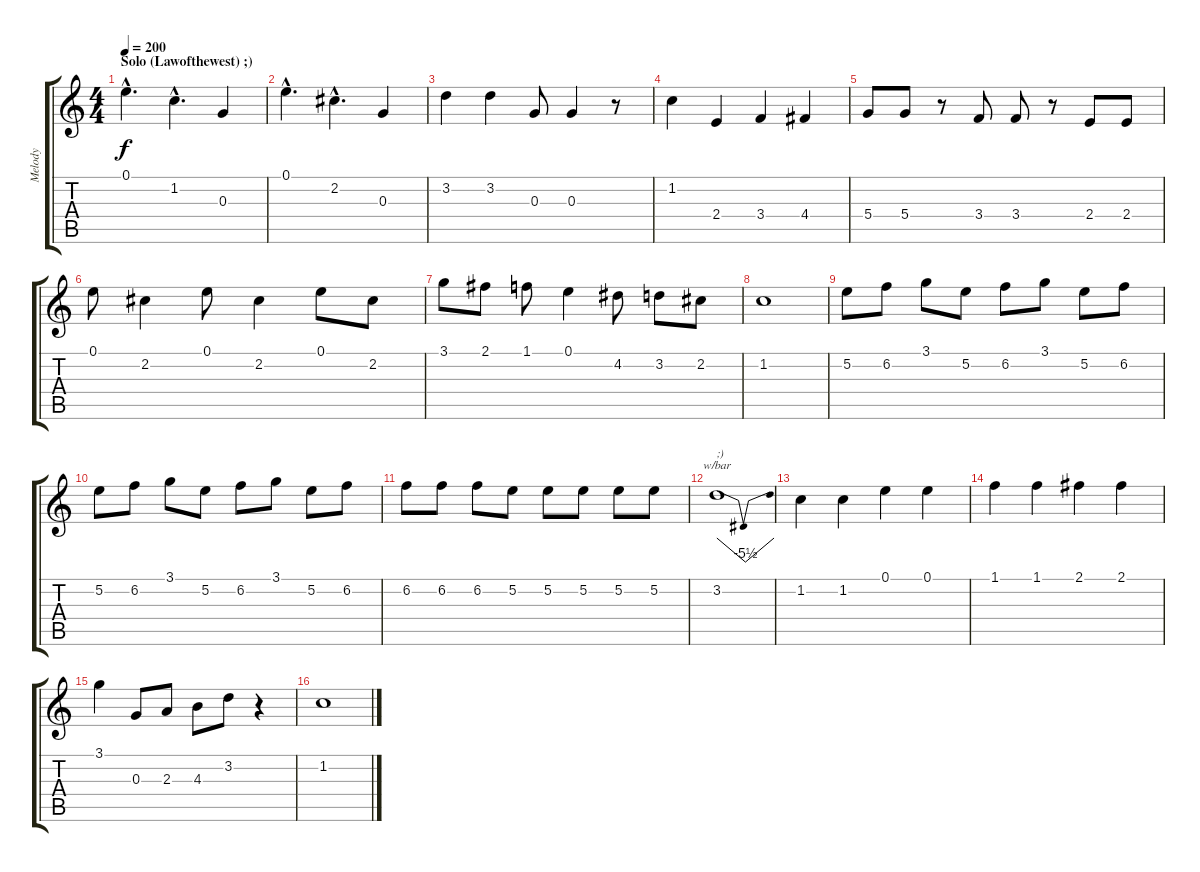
\track ("Melody" "Melody") {instrument acousticguitarnylon}
\staff {score tabs}
\tuning (E4 B3 G3 D3 A2 E2) {hide}
\ts (4 4)
\section ("" "Solo (Lawofthewest) ;)")
\tempo 200
\clef g2
\ks c
0.1{hac}.4{d dy f} 1.2{hac}.4{d} 0.3.4 |
0.1{hac}.4{d} 2.2{hac}.4{d} 0.3.4 |
3.2.4 3.2.4 0.3.8 0.3.4 r.8 |
1.2.4 2.4.4 3.4.4 4.4.4 |
5.4.8 5.4.8 r.8 3.4.8 3.4.8 r.8 2.4.8 2.4.8 |
0.1.8 2.2.4 0.1.8 2.2.4 0.1.8 2.2.8 |
3.1.8 2.1.8 1.1.8 0.1.4 4.2.8 3.2.8 2.2.8 |
1.2.1 |
5.2.8 6.2.8 3.1.8 5.2.8 6.2.8 3.1.8 5.2.8 6.2.8 |
5.2.8 6.2.8 3.1.8 5.2.8 6.2.8 3.1.8 5.2.8 6.2.8 |
6.2.8 6.2.8 6.2.8 5.2.8 5.2.8 5.2.8 5.2.8 5.2.8 |
3.2.1{tbe (dip default 0 0 30 -22 60 0) txt ";)"} |
1.2.4 1.2.4 0.1.4 0.1.4 |
1.1.4 1.1.4 2.1.4 2.1.4 |
3.1.4 0.3.8 2.3.8 4.3.8 3.2.8 r.4 |
1.2.1
